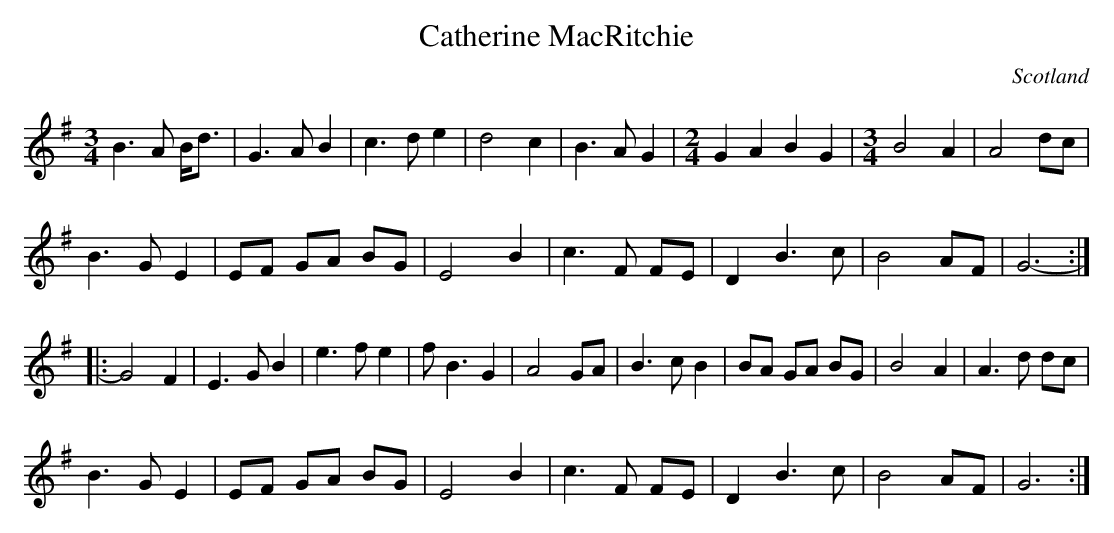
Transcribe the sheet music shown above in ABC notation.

X:1
T:Catherine MacRitchie
O:Scotland
M:3/4
K:G
B3A B<d|G3 AB2|c3d e2|d4 c2|B3A G2|\
M:2/4
G2A2 B2G2|\
M:3/4
B4 A2|A4 dc|
B3G E2|EF GA BG|E4 B2|c3F FE|D2B3c|B4 AF|G6- :|
|:G4 F2|\
E3GB2|e3f e2|fB3 G2|A4 GA|\
B3c B2|BA GA BG| B4 A2|A3 d dc|
B3G E2|EF GA BG|E4 B2|c3 F FE|D2 B3c|B4 AF|G6 :|
